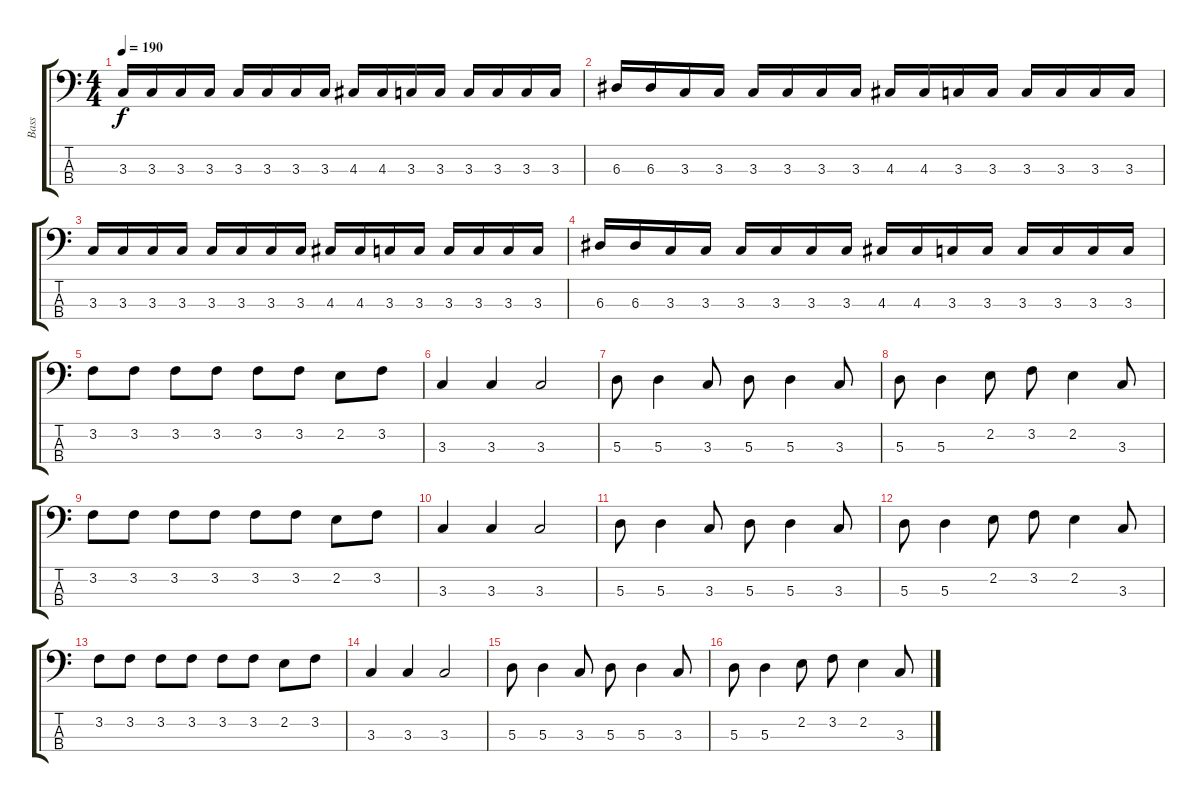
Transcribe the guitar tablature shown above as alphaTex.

\track ("Bass" "Bass") {instrument electricbasspick}
\staff {score tabs}
\tuning (G2 D2 A1 E1) {hide}
\ts (4 4)
\tempo 190
\clef f4
\ks c
3.3.16{dy f} 3.3.16 3.3.16 3.3.16 3.3.16 3.3.16 3.3.16 3.3.16 4.3.16 4.3.16 3.3.16 3.3.16 3.3.16 3.3.16 3.3.16 3.3.16 |
6.3.16 6.3.16 3.3.16 3.3.16 3.3.16 3.3.16 3.3.16 3.3.16 4.3.16 4.3.16 3.3.16 3.3.16 3.3.16 3.3.16 3.3.16 3.3.16 |
3.3.16 3.3.16 3.3.16 3.3.16 3.3.16 3.3.16 3.3.16 3.3.16 4.3.16 4.3.16 3.3.16 3.3.16 3.3.16 3.3.16 3.3.16 3.3.16 |
6.3.16 6.3.16 3.3.16 3.3.16 3.3.16 3.3.16 3.3.16 3.3.16 4.3.16 4.3.16 3.3.16 3.3.16 3.3.16 3.3.16 3.3.16 3.3.16 |
3.2.8 3.2.8 3.2.8 3.2.8 3.2.8 3.2.8 2.2.8 3.2.8 |
3.3.4 3.3.4 3.3.2 |
5.3.8 5.3.4 3.3.8 5.3.8 5.3.4 3.3.8 |
5.3.8 5.3.4 2.2.8 3.2.8 2.2.4 3.3.8 |
3.2.8 3.2.8 3.2.8 3.2.8 3.2.8 3.2.8 2.2.8 3.2.8 |
3.3.4 3.3.4 3.3.2 |
5.3.8 5.3.4 3.3.8 5.3.8 5.3.4 3.3.8 |
5.3.8 5.3.4 2.2.8 3.2.8 2.2.4 3.3.8 |
3.2.8 3.2.8 3.2.8 3.2.8 3.2.8 3.2.8 2.2.8 3.2.8 |
3.3.4 3.3.4 3.3.2 |
5.3.8 5.3.4 3.3.8 5.3.8 5.3.4 3.3.8 |
5.3.8 5.3.4 2.2.8 3.2.8 2.2.4 3.3.8
